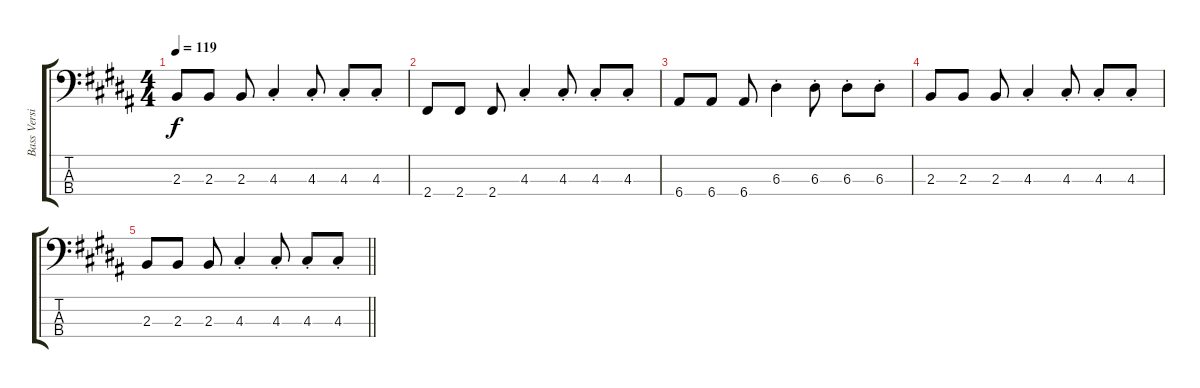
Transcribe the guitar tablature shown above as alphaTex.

\track ("Bass Version" "Bass Versi") {mute instrument electricbassfinger}
\staff {score tabs}
\tuning (G2 D2 A1 E1) {hide}
\ts (4 4)
\tempo 119
\clef f4
\ks b
2.3.8{dy f} 2.3.8 2.3.8 4.3{st}.4 4.3{st}.8 4.3{st}.8 4.3{st}.8 |
2.4.8 2.4.8 2.4.8 4.3{st}.4 4.3{st}.8 4.3{st}.8 4.3{st}.8 |
6.4.8 6.4.8 6.4.8 6.3{st}.4 6.3{st}.8 6.3{st}.8 6.3{st}.8 |
2.3.8 2.3.8 2.3.8 4.3{st}.4 4.3{st}.8 4.3{st}.8 4.3{st}.8 |
\barLineRight lightlight
2.3.8 2.3.8 2.3.8 4.3{st}.4 4.3{st}.8 4.3{st}.8 4.3{st}.8
